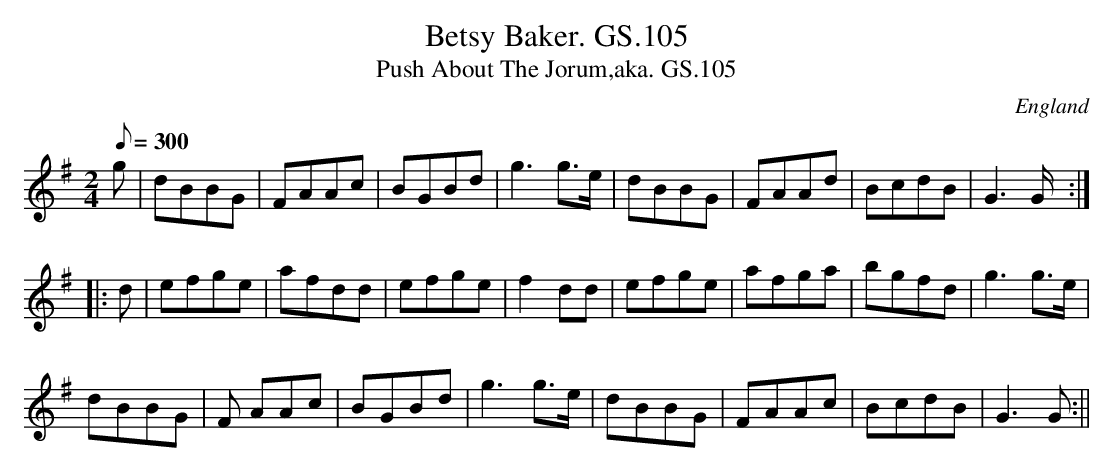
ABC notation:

X:1
T:Betsy Baker. GS.105
T:Push About The Jorum,aka. GS.105
M:2/4
L:1/8
Q:300
O:England
K:G major
g | dBBG | FAAc | BGBd | g3 g>e | dBBG | FAAd | BcdB | G3 G/ :||:!
d | efge | afdd | efge | f2 dd | efge | afga | bgfd | g3 g>e |! dBBG | F
AAc |
BGBd | g3 g>e | dBBG | FAAc | BcdB | G3 G :||
